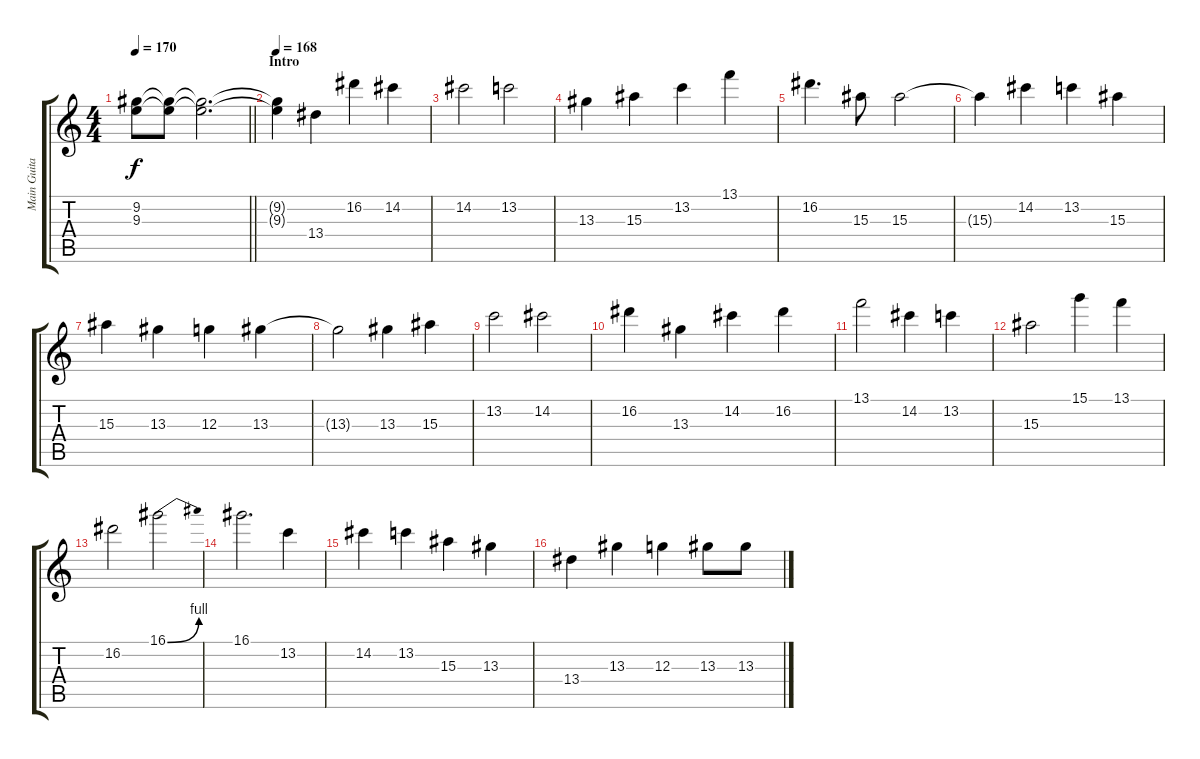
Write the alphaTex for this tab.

\track ("Main Guitar" "Main Guita") {instrument overdrivenguitar}
\staff {score tabs}
\tuning (E4 B3 G3 D3 A2 E2) {hide}
\ts (4 4)
\tempo 170
\clef g2
\barLineRight lightlight
\ks c
(9.2 9.3).8{dy f balance 8 instrument reversecymbal} (9.2{t} 9.3{t}).8 (9.2{t} 9.3{t}).2{d} |
\section ("" "Intro")
\tempo 168
(9.2{t} 9.3{t}).4{balance 8 instrument overdrivenguitar} 13.4.4 16.2.4 14.2.4 |
14.2.2 13.2.2 |
13.3.4 15.3.4 13.2.4 13.1.4 |
16.2.4{d} 15.3.8 15.3.2 |
15.3{t}.4 14.2.4 13.2.4 15.3.4 |
15.3.4 13.3.4 12.3.4 13.3.4 |
13.3{t}.2 13.3.4 15.3.4 |
13.2.2 14.2.2 |
16.2.4 13.3.4 14.2.4 16.2.4 |
13.1.2 14.2.4 13.2.4 |
15.3.2 15.1.4 13.1.4 |
16.2.2 16.1{be (bend 0 0 60 4)}.2 |
16.1.2{d} 13.2.4 |
14.2.4 13.2.4 15.3.4 13.3.4 |
13.4.4 13.3.4 12.3.4 13.3.8 13.3.8
